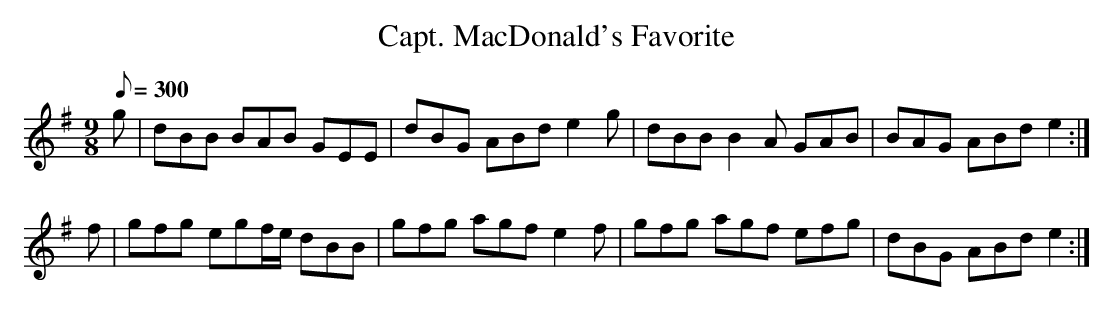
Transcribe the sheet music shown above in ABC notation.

X:1
T: Capt. MacDonald's Favorite
M: 9/8
L: 1/8
Q: 300
K: Em
g| dBB BAB GEE| dBG ABd e2g| dBB B2A GAB| BAG ABd e2 :|
f| gfg egf/e/ dBB| gfg agf e2f| gfg agf efg| dBG ABd e2 :|
